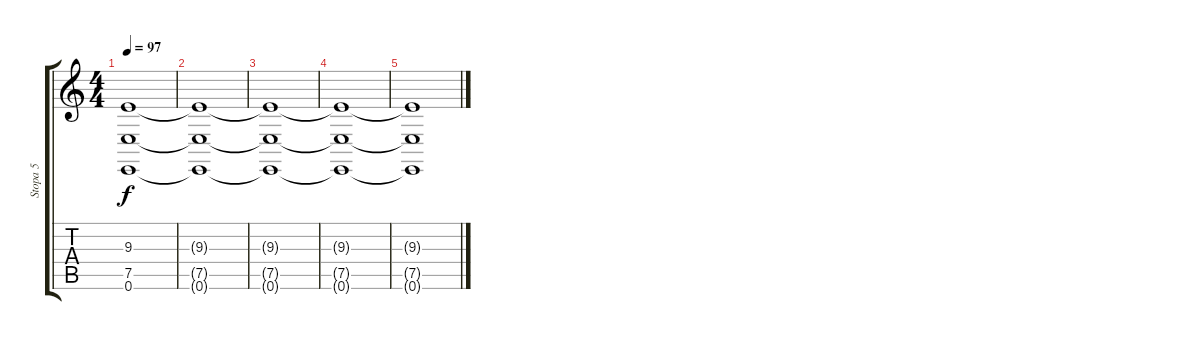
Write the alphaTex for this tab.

\track ("Stopa 5" "Stopa 5") {instrument synthstrings2}
\staff {score tabs}
\tuning (E4 B3 G3 D3 A2 E2) {hide}
\ts (4 4)
\tempo 97
\clef g2
\ks c
(9.3{t} 7.5{t} 0.6{t}).1{dy f} |
(9.3{t} 7.5{t} 0.6{t}).1 |
(9.3{t} 7.5{t} 0.6{t}).1 |
(9.3{t} 7.5{t} 0.6{t}).1 |
(9.3{t} 7.5{t} 0.6{t}).1
